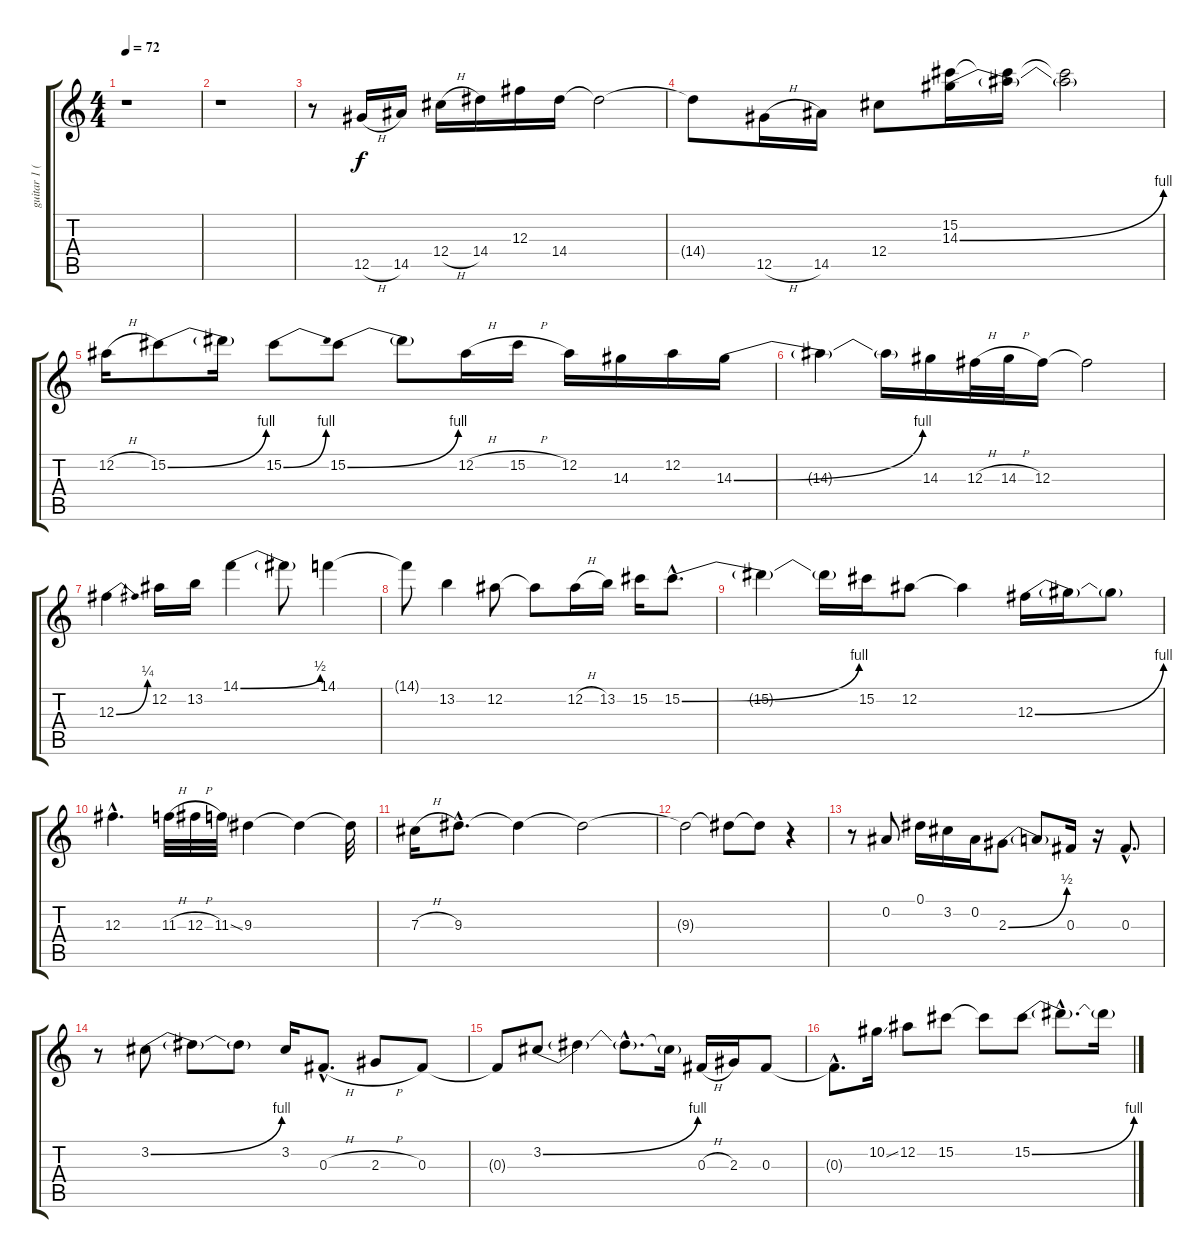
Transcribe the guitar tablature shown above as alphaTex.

\track ("guitar 1 (w/talk box)" "guitar 1 (") {instrument overdrivenguitar}
\staff {score tabs}
\tuning (Eb4 Bb3 Gb3 Db3 Ab2 Eb2) {hide}
\ts (4 4)
\tempo 72
\clef g2
\ks c
r.1{dy f instrument overdrivenguitar} |
r.1 |
r.8 12.5{h}.16 14.5.16 12.4{h}.16 14.4.16 12.3.16 14.4.16 14.4{t}.2 |
14.4{t}.8 12.5{h}.16 14.5.16 12.4.8 (15.2 14.3{be (bend 0 0 60 4)}).16 (15.2{t} 14.3{t}).16 (15.2{t} 14.3{t}).2 |
12.2{h}.16 15.2{be (bend 0 0 60 4)}.8 15.2{t}.16 15.2{be (bend 0 0 60 4)}.8 15.2{be (bend 0 0 60 4)}.8 15.2{t}.8 12.2{h}.16 15.2{h}.16 12.2.16 14.3.16 12.2.16 14.3{be (bend 0 0 60 4)}.16 |
14.3{t}.4 14.3{t}.16 14.3.16 12.3{h}.32 14.3{h}.32 12.3.16 12.3{t}.2 |
12.3{be (bend 0 0 60 1)}.4 12.2.16 13.2.16 14.1{be (bend 0 0 60 2)}.4 14.1{t}.8 14.1.4 |
14.1{t}.8 13.2.4 12.2.8 12.2{t}.8 12.2{h}.16 13.2.16 15.2.16 15.2{be (bend 0 0 60 4) hac}.8{d} |
15.2{t}.4 15.2{t}.16 15.2.16 12.2.8 12.2{t}.4 12.3{be (bend 0 0 60 4)}.16 12.3{t}.16 12.3{t}.8 |
12.3{hac}.4{d} 11.3{h}.32 12.3{h}.32 11.3{ss}.32 9.3.4 9.3{t}.4 9.3{t}.32 |
7.3{h}.16 9.3{hac}.8{d} 9.3{t}.4 9.3{t}.2 |
9.3{t}.2 9.3{t}.8 9.3{t}.8 r.4 |
r.8 0.2.8 0.1.16 3.2.16 0.2.16 2.3{be (bend 0 0 60 2)}.8 2.3{t}.8 0.3.16 r.16 0.3{hac}.8{d} |
r.8 3.2{be (bend 0 0 60 4)}.8 3.2{t}.8 3.2{t}.8 3.2.16 0.3{h hac}.8{d} 2.3{h}.8 0.3.8 |
0.3{t}.8 3.2{be (bend 0 0 60 4)}.8 3.2{t}.4 3.2{hac t}.8{d} 3.2{t}.16 0.3{h}.16 2.3.16 0.3.8 |
0.3{hac t}.8{d} 10.2{ss}.16 12.2.8 15.2.8 15.2{t}.8 15.2{be (bend 0 0 60 4)}.8 15.2{hac t}.8{d} 15.2{t}.16
